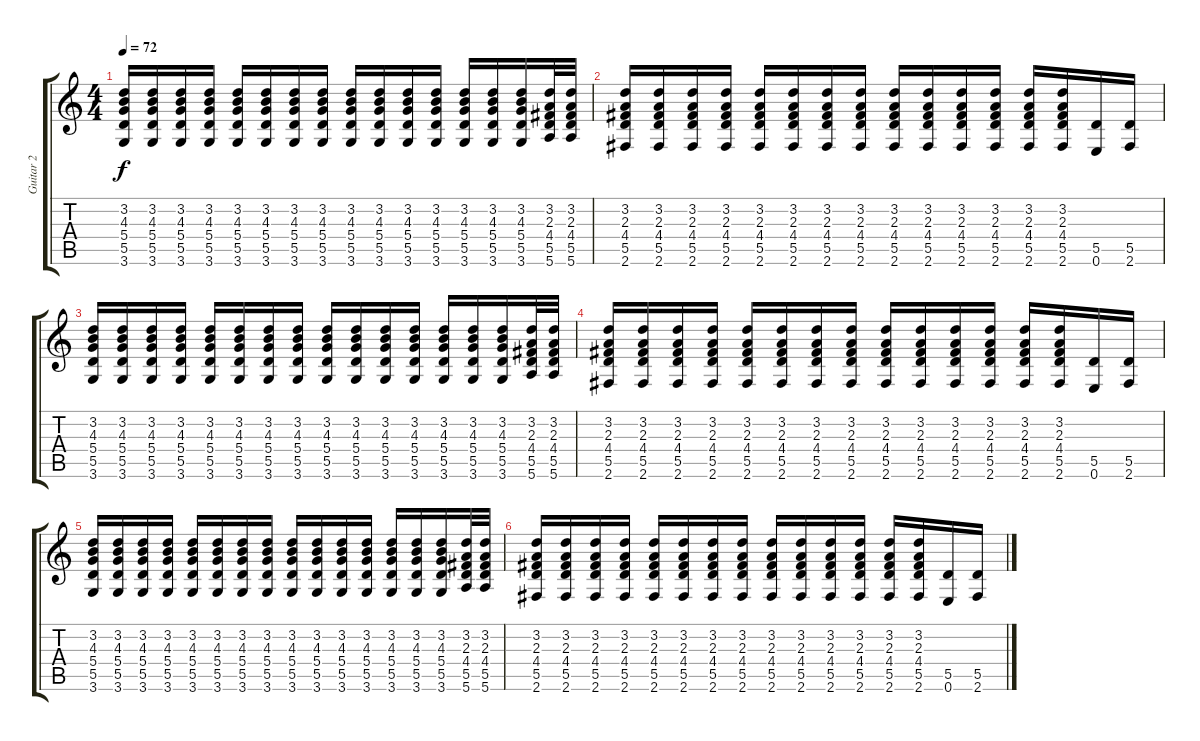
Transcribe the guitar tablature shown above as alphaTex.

\track ("Guitar 2" "Guitar 2") {instrument distortionguitar}
\staff {score tabs}
\tuning (E4 B3 G3 D3 A2 E2) {hide}
\ts (4 4)
\tempo 72
\clef g2
\ks c
(3.2 4.3 5.4 5.5 3.6).16{dy f} (3.2 4.3 5.4 5.5 3.6).16 (3.2 4.3 5.4 5.5 3.6).16 (3.2 4.3 5.4 5.5 3.6).16 (3.2 4.3 5.4 5.5 3.6).16 (3.2 4.3 5.4 5.5 3.6).16 (3.2 4.3 5.4 5.5 3.6).16 (3.2 4.3 5.4 5.5 3.6).16 (3.2 4.3 5.4 5.5 3.6).16 (3.2 4.3 5.4 5.5 3.6).16 (3.2 4.3 5.4 5.5 3.6).16 (3.2 4.3 5.4 5.5 3.6).16 (3.2 4.3 5.4 5.5 3.6).16 (3.2 4.3 5.4 5.5 3.6).16 (3.2 4.3 5.4 5.5 3.6).16 (3.2 2.3 4.4 5.5 5.6).32 (3.2 2.3 4.4 5.5 5.6).32 |
(3.2 2.3 4.4 5.5 2.6).16{volume 8} (3.2 2.3 4.4 5.5 2.6).16 (3.2 2.3 4.4 5.5 2.6).16 (3.2 2.3 4.4 5.5 2.6).16 (3.2 2.3 4.4 5.5 2.6).16 (3.2 2.3 4.4 5.5 2.6).16 (3.2 2.3 4.4 5.5 2.6).16 (3.2 2.3 4.4 5.5 2.6).16 (3.2 2.3 4.4 5.5 2.6).16 (3.2 2.3 4.4 5.5 2.6).16 (3.2 2.3 4.4 5.5 2.6).16 (3.2 2.3 4.4 5.5 2.6).16 (3.2 2.3 4.4 5.5 2.6).16 (3.2 2.3 4.4 5.5 2.6).16 (5.5 0.6).16 (5.5 2.6).16 |
(3.2 4.3 5.4 5.5 3.6).16 (3.2 4.3 5.4 5.5 3.6).16 (3.2 4.3 5.4 5.5 3.6).16 (3.2 4.3 5.4 5.5 3.6).16 (3.2 4.3 5.4 5.5 3.6).16 (3.2 4.3 5.4 5.5 3.6).16 (3.2 4.3 5.4 5.5 3.6).16 (3.2 4.3 5.4 5.5 3.6).16 (3.2 4.3 5.4 5.5 3.6).16 (3.2 4.3 5.4 5.5 3.6).16 (3.2 4.3 5.4 5.5 3.6).16 (3.2 4.3 5.4 5.5 3.6).16 (3.2 4.3 5.4 5.5 3.6).16 (3.2 4.3 5.4 5.5 3.6).16 (3.2 4.3 5.4 5.5 3.6).16 (3.2 2.3 4.4 5.5 5.6).32 (3.2 2.3 4.4 5.5 5.6).32 |
(3.2 2.3 4.4 5.5 2.6).16 (3.2 2.3 4.4 5.5 2.6).16 (3.2 2.3 4.4 5.5 2.6).16 (3.2 2.3 4.4 5.5 2.6).16 (3.2 2.3 4.4 5.5 2.6).16 (3.2 2.3 4.4 5.5 2.6).16 (3.2 2.3 4.4 5.5 2.6).16 (3.2 2.3 4.4 5.5 2.6).16 (3.2 2.3 4.4 5.5 2.6).16 (3.2 2.3 4.4 5.5 2.6).16 (3.2 2.3 4.4 5.5 2.6).16 (3.2 2.3 4.4 5.5 2.6).16 (3.2 2.3 4.4 5.5 2.6).16 (3.2 2.3 4.4 5.5 2.6).16 (5.5 0.6).16 (5.5 2.6).16 |
(3.2 4.3 5.4 5.5 3.6).16 (3.2 4.3 5.4 5.5 3.6).16 (3.2 4.3 5.4 5.5 3.6).16 (3.2 4.3 5.4 5.5 3.6).16 (3.2 4.3 5.4 5.5 3.6).16 (3.2 4.3 5.4 5.5 3.6).16 (3.2 4.3 5.4 5.5 3.6).16 (3.2 4.3 5.4 5.5 3.6).16 (3.2 4.3 5.4 5.5 3.6).16 (3.2 4.3 5.4 5.5 3.6).16 (3.2 4.3 5.4 5.5 3.6).16 (3.2 4.3 5.4 5.5 3.6).16 (3.2 4.3 5.4 5.5 3.6).16 (3.2 4.3 5.4 5.5 3.6).16 (3.2 4.3 5.4 5.5 3.6).16 (3.2 2.3 4.4 5.5 5.6).32 (3.2 2.3 4.4 5.5 5.6).32 |
(3.2 2.3 4.4 5.5 2.6).16{volume 0} (3.2 2.3 4.4 5.5 2.6).16 (3.2 2.3 4.4 5.5 2.6).16 (3.2 2.3 4.4 5.5 2.6).16 (3.2 2.3 4.4 5.5 2.6).16 (3.2 2.3 4.4 5.5 2.6).16 (3.2 2.3 4.4 5.5 2.6).16 (3.2 2.3 4.4 5.5 2.6).16 (3.2 2.3 4.4 5.5 2.6).16 (3.2 2.3 4.4 5.5 2.6).16 (3.2 2.3 4.4 5.5 2.6).16 (3.2 2.3 4.4 5.5 2.6).16 (3.2 2.3 4.4 5.5 2.6).16 (3.2 2.3 4.4 5.5 2.6).16 (5.5 0.6).16 (5.5 2.6).16
